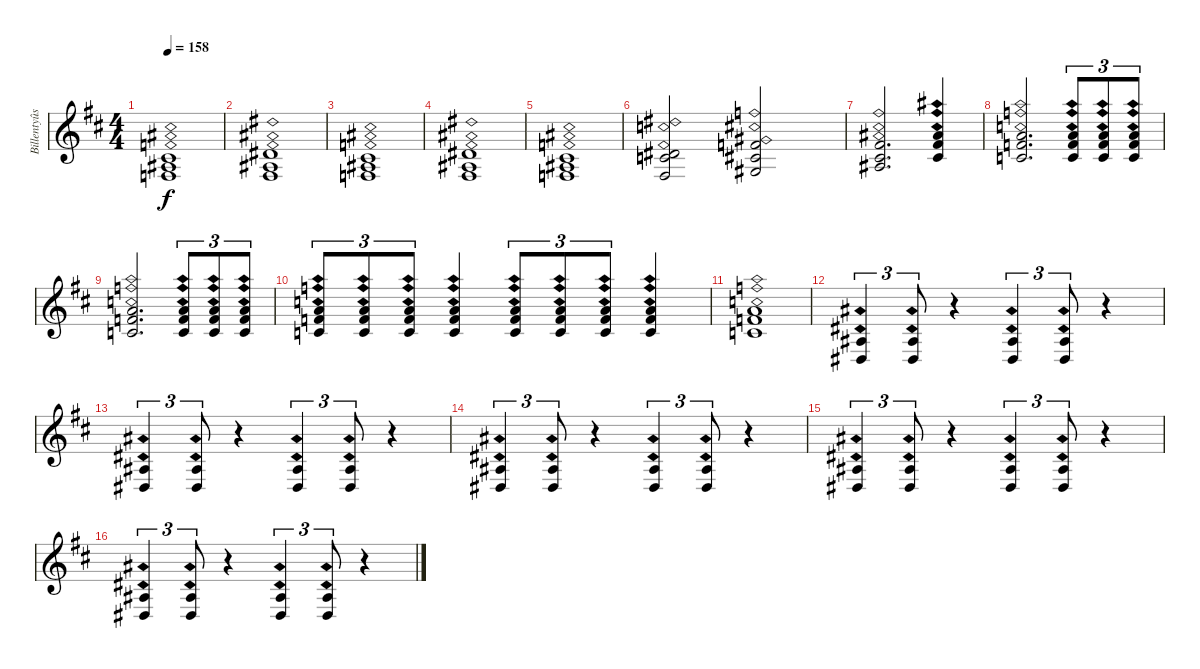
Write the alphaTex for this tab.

\track ("Billentyûs (Mats Olausson)" "Billentyûs") {instrument rockorgan}
\staff {score}
\tuning (E4 B3 G3 D3 A2 E2) {hide}
\ts (4 4)
\tempo 158
\clef g2
\ks d
(2.2{ph 12} 3.3{ph 12} 3.4{ph 12}).1{dy f} |
(4.2{ph 12} 3.3{ph 12} 4.4{ph 12}).1 |
(2.2{ph 12} 3.3{ph 12} 3.4{ph 12}).1 |
(4.2{ph 12} 3.3{ph 12} 4.4{ph 12}).1 |
(2.2{ph 12} 3.3{ph 12} 3.4{ph 12}).1 |
(4.2{ph 12} 5.3{ph 12} 4.4{ph 12}).2 (1.1{ph 12} 2.2{ph 12} 1.3{ph 12}).2 |
(2.1{ph 12} 2.2{ph 12} 3.3{ph 12}).2{d} (6.1{ph 12} 7.2{ph 12} 6.3{ph 12}).4 |
(5.1{ph 12} 6.2{ph 12} 5.3{ph 12}).2{d} (5.1{ph 12} 6.2{ph 12} 5.3{ph 12}).8{tu (3 2)} (5.1{ph 12} 6.2{ph 12} 5.3{ph 12}).8{tu (3 2)} (5.1{ph 12} 6.2{ph 12} 5.3{ph 12}).8{tu (3 2)} |
(5.1{ph 12} 6.2{ph 12} 5.3{ph 12}).2{d} (5.1{ph 12} 6.2{ph 12} 5.3{ph 12}).8{tu (3 2)} (5.1{ph 12} 6.2{ph 12} 5.3{ph 12}).8{tu (3 2)} (5.1{ph 12} 6.2{ph 12} 5.3{ph 12}).8{tu (3 2)} |
(5.1{ph 12} 6.2{ph 12} 5.3{ph 12}).8{tu (3 2)} (5.1{ph 12} 6.2{ph 12} 5.3{ph 12}).8{tu (3 2)} (5.1{ph 12} 6.2{ph 12} 5.3{ph 12}).8{tu (3 2)} (5.1{ph 12} 6.2{ph 12} 5.3{ph 12}).4 (5.1{ph 12} 6.2{ph 12} 5.3{ph 12}).8{tu (3 2)} (5.1{ph 12} 6.2{ph 12} 5.3{ph 12}).8{tu (3 2)} (5.1{ph 12} 6.2{ph 12} 5.3{ph 12}).8{tu (3 2)} (5.1{ph 12} 6.2{ph 12} 5.3{ph 12}).4 |
(5.1{ph 12} 6.2{ph 12} 5.3{ph 12}).1 |
(3.3{ph 12} 1.4{ph 12}).4{tu (3 2)} (3.3{ph 12} 1.4{ph 12}).8{tu (3 2)} r.4 (3.3{ph 12} 1.4{ph 12}).4{tu (3 2)} (3.3{ph 12} 1.4{ph 12}).8{tu (3 2)} r.4 |
(3.3{ph 12} 1.4{ph 12}).4{tu (3 2)} (3.3{ph 12} 1.4{ph 12}).8{tu (3 2)} r.4 (3.3{ph 12} 1.4{ph 12}).4{tu (3 2)} (3.3{ph 12} 1.4{ph 12}).8{tu (3 2)} r.4 |
(3.3{ph 12} 1.4{ph 12}).4{tu (3 2)} (3.3{ph 12} 1.4{ph 12}).8{tu (3 2)} r.4 (3.3{ph 12} 1.4{ph 12}).4{tu (3 2)} (3.3{ph 12} 1.4{ph 12}).8{tu (3 2)} r.4 |
(3.3{ph 12} 1.4{ph 12}).4{tu (3 2)} (3.3{ph 12} 1.4{ph 12}).8{tu (3 2)} r.4 (3.3{ph 12} 1.4{ph 12}).4{tu (3 2)} (3.3{ph 12} 1.4{ph 12}).8{tu (3 2)} r.4 |
(3.3{ph 12} 1.4{ph 12}).4{tu (3 2)} (3.3{ph 12} 1.4{ph 12}).8{tu (3 2)} r.4 (3.3{ph 12} 1.4{ph 12}).4{tu (3 2)} (3.3{ph 12} 1.4{ph 12}).8{tu (3 2)} r.4
